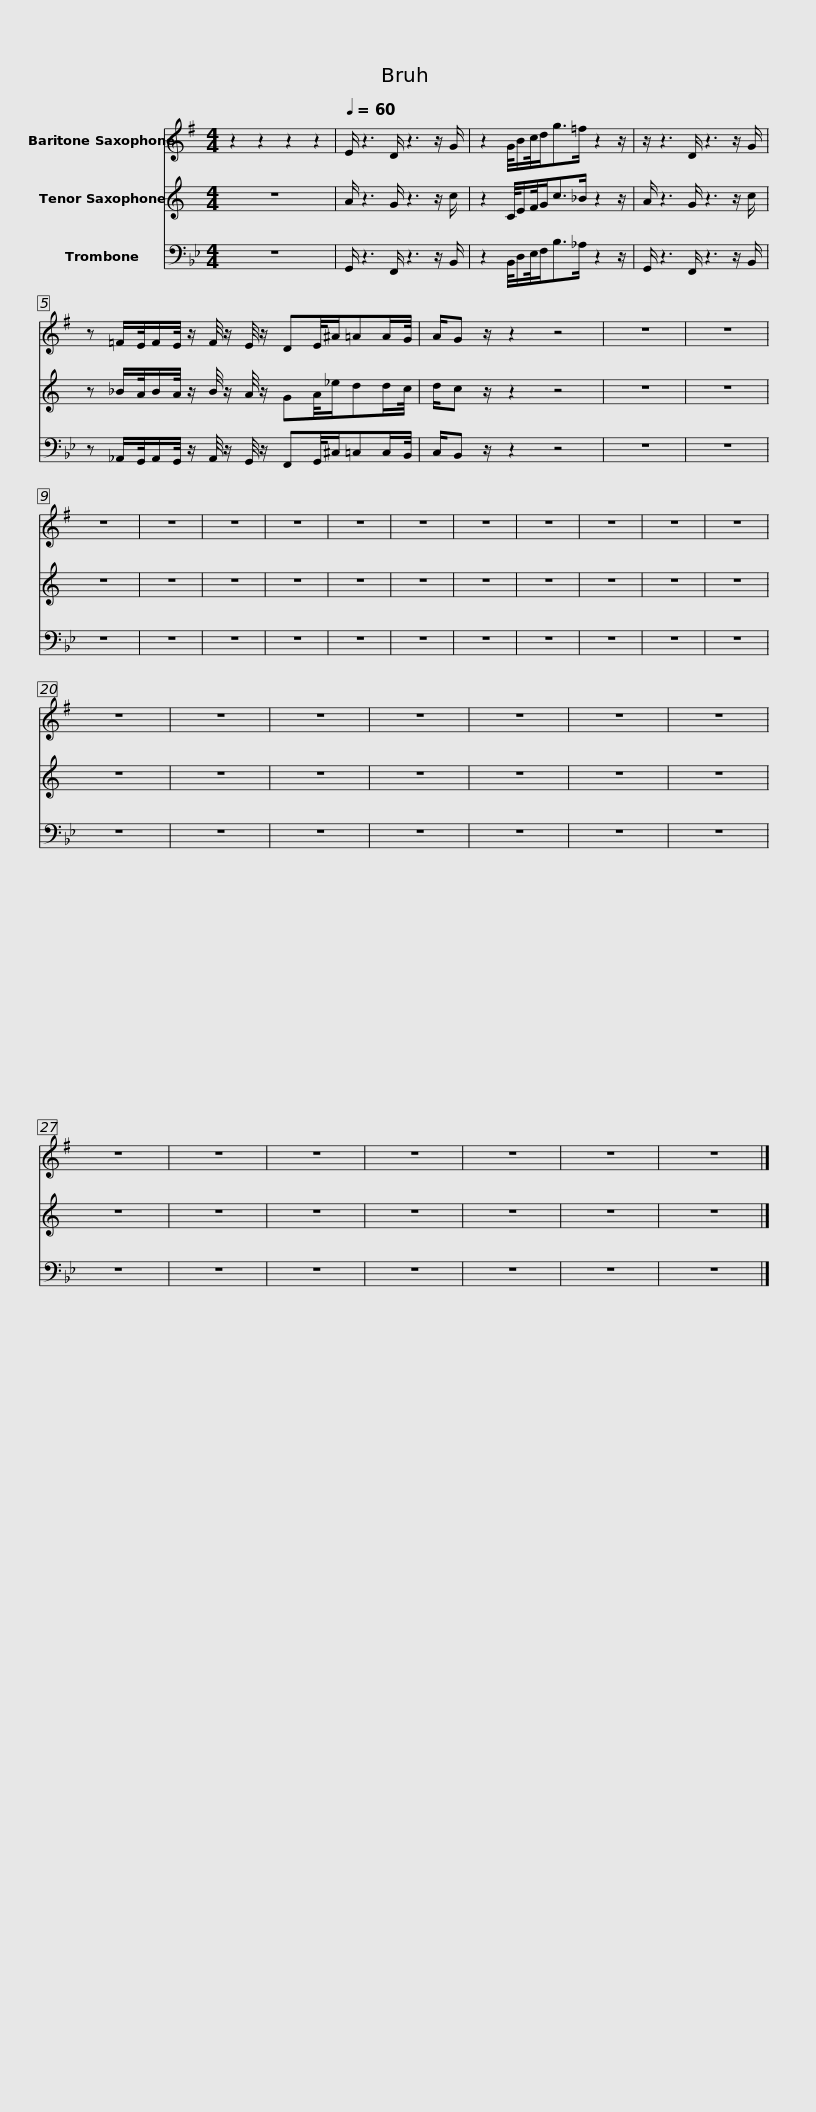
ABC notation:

X:1
%%score 1 2 3
L:1/8
M:4/4
I:linebreak $
K:Bb
V:1 treble transpose=-21
V:2 treble transpose=-14
V:3 bass
V:1
[K:G] z2 z2 z2 z2 |[Q:1/4=60] E/ z3 D/ z3 z/ G/ | z2 G/4B/c/4d<g=f/ z2 z/ | z/ z3 D/ z3 z/ G/ |$ z =F/E/4F/E/4 z/ F/4 z/ E/4 z/ DE/4^A/=AA/G/4 | %5
 A/G z/ z2 z4 | z8 | z8 | z8 | z8 | %10
 z8 | z8 | z8 |$ z8 | z8 | %15
 z8 | z8 | z8 | z8 | z8 | %20
 z8 | z8 | z8 | z8 | z8 | %25
 z8 | z8 | z8 | z8 | z8 |$ %30
 z8 | z8 | z8 |] %33
V:2
[K:C] z8 | A/ z3 G/ z3 z/ c/ | z2 C/4E/F/4G<c_B/ z2 z/ | A/ z3 G/ z3 z/ c/ |$ z _B/A/4B/A/4 z/ B/4 z/ A/4 z/ GA/4_e/dd/c/4 | %5
 d/c z/ z2 z4 | z8 | z8 | z8 | z8 | %10
 z8 | z8 | z8 |$ z8 | z8 | %15
 z8 | z8 | z8 | z8 | z8 | %20
 z8 | z8 | z8 | z8 | z8 | %25
 z8 | z8 | z8 | z8 | z8 |$ %30
 z8 | z8 | z8 |] %33
V:3
 z8 | G,,/ z3 F,,/ z3 z/ B,,/ | z2 B,,/4D,/E,/4F,<B,_A,/ z2 z/ | G,,/ z3 F,,/ z3 z/ B,,/ |$ z _A,,/G,,/4A,,/G,,/4 z/ A,,/4 z/ G,,/4 z/ F,,G,,/4^C,/=C,C,/B,,/4 | %5
 C,/B,, z/ z2 z4 | z8 | z8 | z8 | z8 | %10
 z8 | z8 | z8 |$ z8 | z8 | %15
 z8 | z8 | z8 | z8 | z8 | %20
 z8 | z8 | z8 | z8 | z8 | %25
 z8 | z8 | z8 | z8 | z8 |$ %30
 z8 | z8 | z8 |] %33
